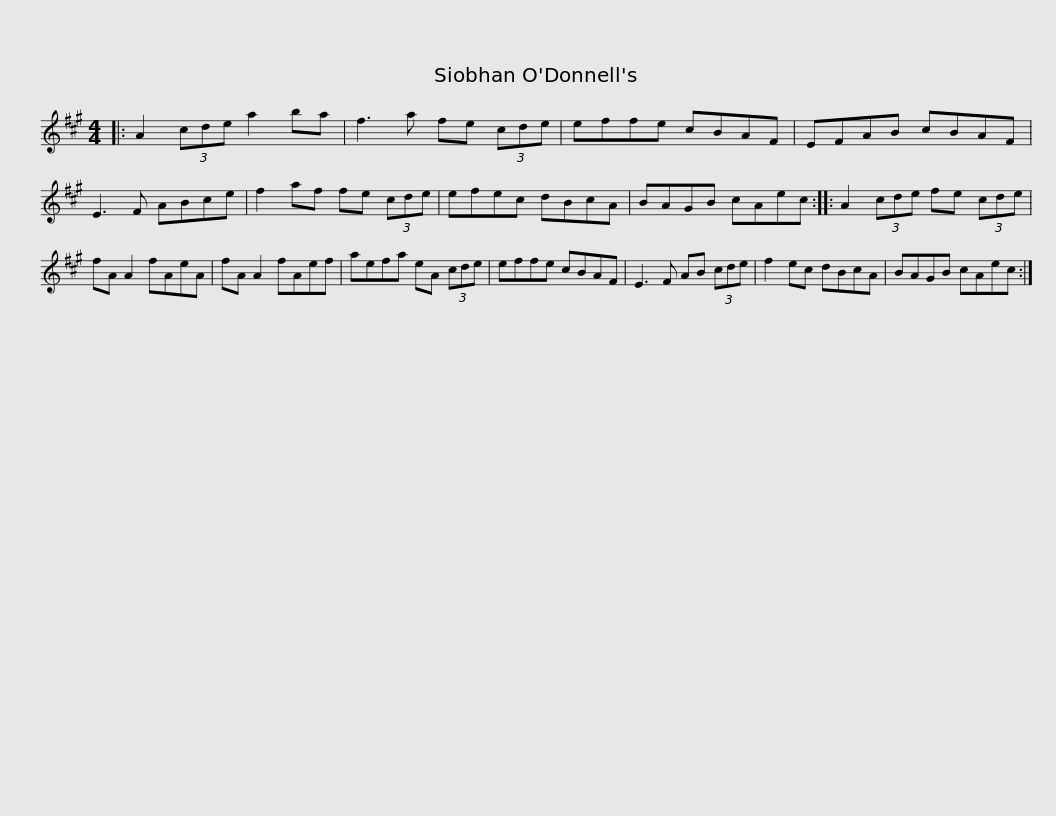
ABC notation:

X:1
L:1/8
M:4/4
I:linebreak $
K:A
V:1 treble
V:1
|: A2 (3cde a2 ba | f3 a fe (3cde | effe cBAF | EFAB cBAF | E3 F ABce |$ %5
 f2 af fe (3cde | efec dBcA | BAGB cAec :: A2 (3cde fe (3cde | fA A2 fAeA |$ %10
 fA A2 fAef | aefa eA (3cde | effe cBAF | E3 F AB (3cde | f2 ec dBcA |$ %15
 BAGB cAec :| %16
